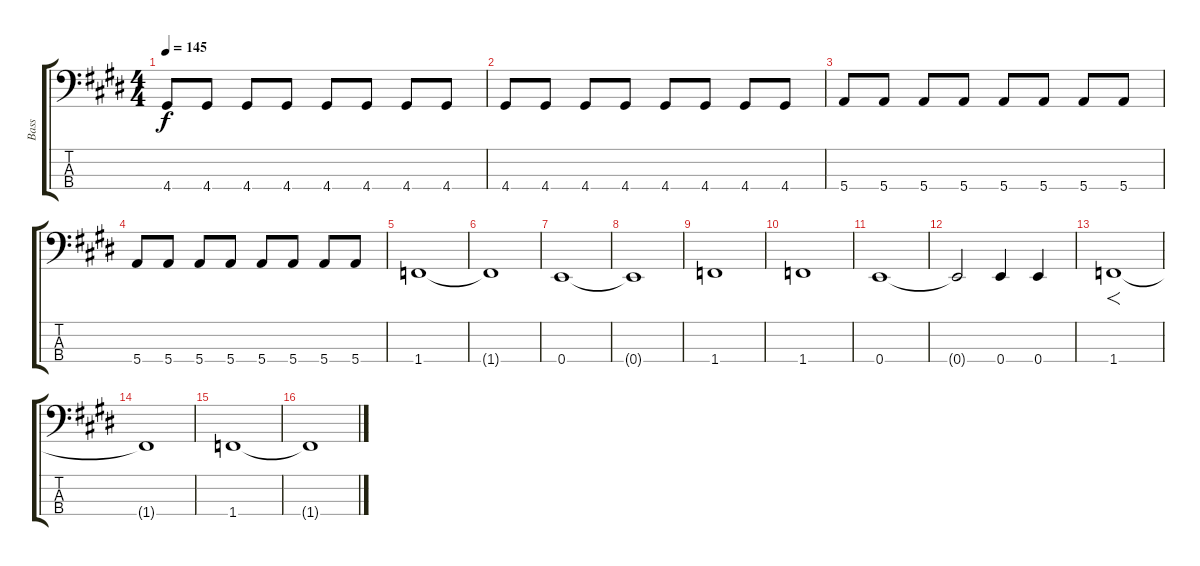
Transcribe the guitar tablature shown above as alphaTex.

\track ("Bass" "Bass") {instrument electricbassfinger}
\staff {score tabs}
\tuning (G2 D2 A1 E1) {hide}
\ts (4 4)
\tempo 145
\clef f4
\ks e
4.4.8{dy f} 4.4.8 4.4.8 4.4.8 4.4.8 4.4.8 4.4.8 4.4.8 |
4.4.8 4.4.8 4.4.8 4.4.8 4.4.8 4.4.8 4.4.8 4.4.8 |
5.4.8 5.4.8 5.4.8 5.4.8 5.4.8 5.4.8 5.4.8 5.4.8 |
5.4.8 5.4.8 5.4.8 5.4.8 5.4.8 5.4.8 5.4.8 5.4.8 |
1.4.1 |
1.4{t}.1 |
0.4.1 |
0.4{t}.1 |
1.4.1 |
1.4.1 |
0.4.1 |
0.4{t}.2 0.4.4 0.4.4 |
1.4.1{f} |
1.4{t}.1 |
1.4.1 |
1.4{t}.1
